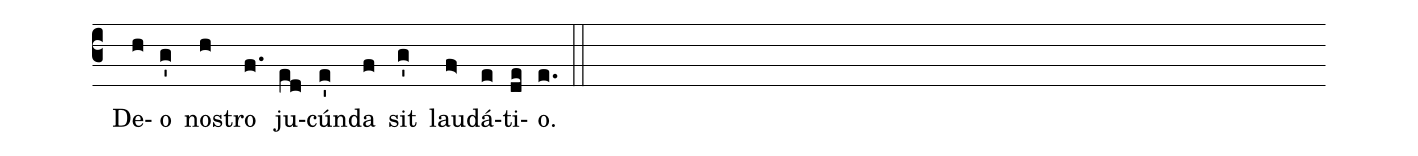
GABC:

%%
(c3) () De(h)o(g') nos(h)tro(f.) ju(ed)cún(e')da(f) sit(g') lau(f>)dá(e)ti(de)o.(e.) (::)
